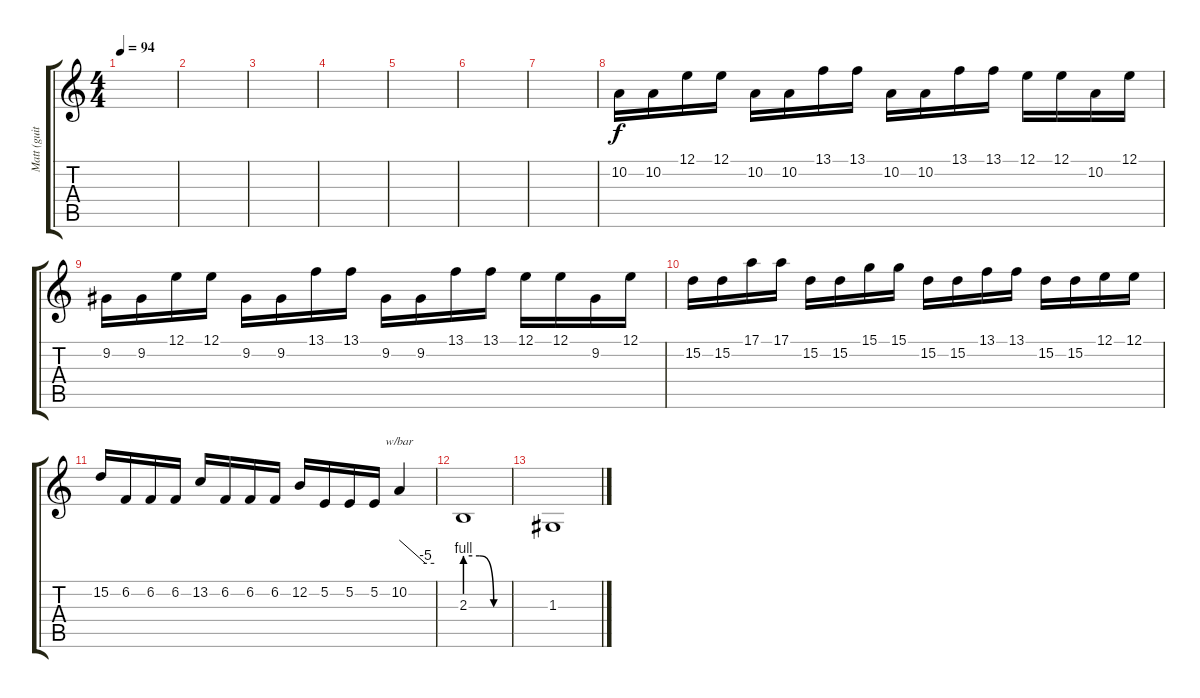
\track ("Matt (guitare effect)" "Matt (guit") {instrument lead3calliope}
\staff {score tabs}
\tuning (E4 B3 G3 D3 A2 E2) {hide}
\ts (4 4)
\tempo 94
\clef g2
\ks c
|
|
|
|
|
|
|
10.2.16 10.2.16 12.1.16 12.1.16 10.2.16 10.2.16 13.1.16 13.1.16 10.2.16 10.2.16 13.1.16 13.1.16 12.1.16 12.1.16 10.2.16 12.1.16 |
9.2.16 9.2.16 12.1.16 12.1.16 9.2.16 9.2.16 13.1.16 13.1.16 9.2.16 9.2.16 13.1.16 13.1.16 12.1.16 12.1.16 9.2.16 12.1.16 |
15.2.16 15.2.16 17.1.16 17.1.16 15.2.16 15.2.16 15.1.16 15.1.16 15.2.16 15.2.16 13.1.16 13.1.16 15.2.16 15.2.16 12.1.16 12.1.16 |
15.2.16 6.2.16 6.2.16 6.2.16 13.2.16 6.2.16 6.2.16 6.2.16 12.2.16 5.2.16 5.2.16 5.2.16 10.2.4{tbe (custom default 0 0 45 -20 60 -20)} |
2.3{be (custom 0 4 20 4 40 0 60 0)}.1 |
1.3.1
